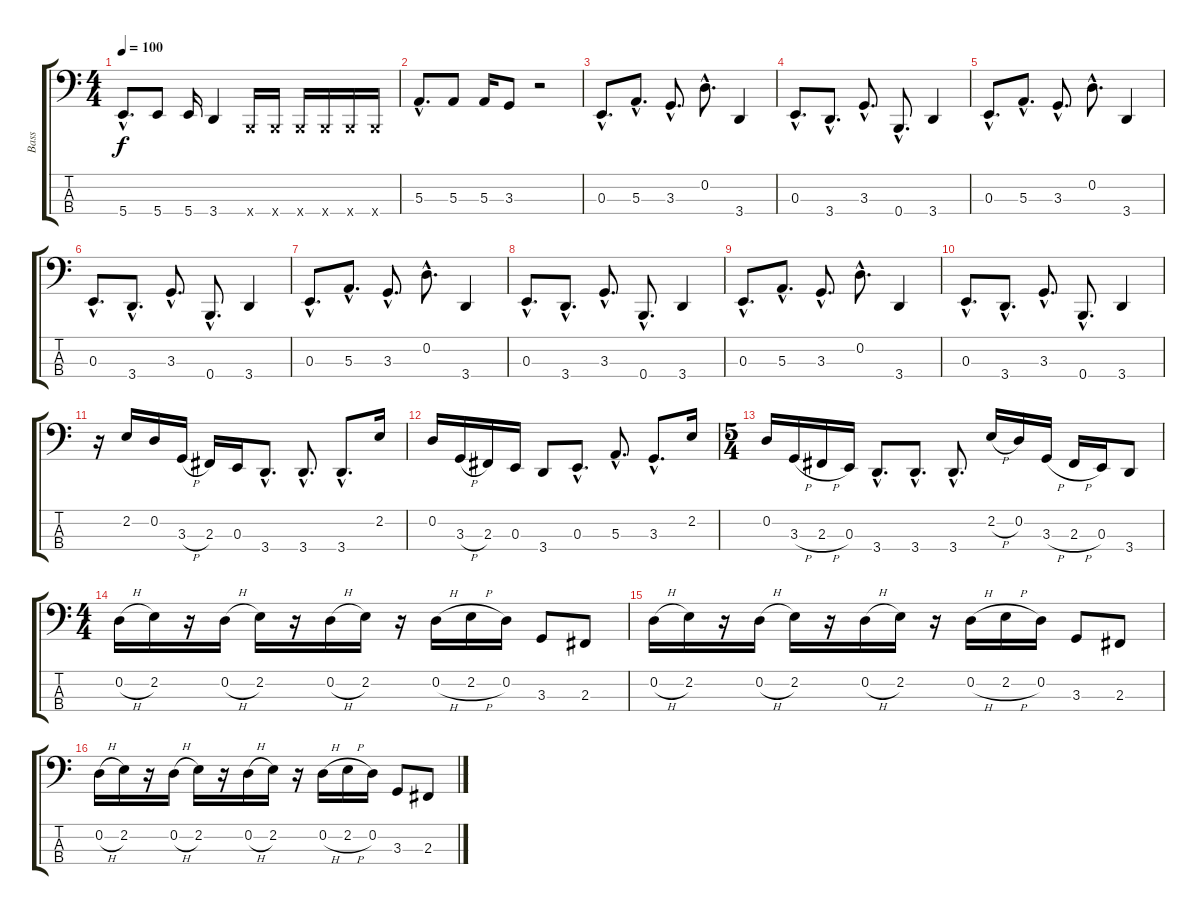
\track ("Bass" "Bass") {instrument electricbassfinger}
\staff {score tabs}
\tuning (G2 D2 E1 B0) {hide}
\ts (4 4)
\tempo 100
\clef f4
\ks c
5.4{hac}.8{d dy f} 5.4.8 5.4.16 3.4.4 0.4{x}.16 0.4{x}.16 0.4{x}.16 0.4{x}.16 0.4{x}.16 0.4{x}.16 |
5.3{hac}.8{d} 5.3.8 5.3.16 3.3.8 r.2 |
0.3{hac}.8{d} 5.3{hac}.8{d} 3.3{hac}.8{d} 0.2{hac}.8{d} 3.4.4 |
0.3{hac}.8{d} 3.4{hac}.8{d} 3.3{hac}.8{d} 0.4{hac}.8{d} 3.4.4 |
0.3{hac}.8{d} 5.3{hac}.8{d} 3.3{hac}.8{d} 0.2{hac}.8{d} 3.4.4 |
0.3{hac}.8{d} 3.4{hac}.8{d} 3.3{hac}.8{d} 0.4{hac}.8{d} 3.4.4 |
0.3{hac}.8{d} 5.3{hac}.8{d} 3.3{hac}.8{d} 0.2{hac}.8{d} 3.4.4 |
0.3{hac}.8{d} 3.4{hac}.8{d} 3.3{hac}.8{d} 0.4{hac}.8{d} 3.4.4 |
0.3{hac}.8{d} 5.3{hac}.8{d} 3.3{hac}.8{d} 0.2{hac}.8{d} 3.4.4 |
0.3{hac}.8{d} 3.4{hac}.8{d} 3.3{hac}.8{d} 0.4{hac}.8{d} 3.4.4 |
r.16 2.2.16 0.2.16 3.3{h}.16 2.3.16 0.3.16 3.4{hac}.8{d} 3.4{hac}.8{d} 3.4{hac}.8{d} 2.2.16 |
0.2.16 3.3{h}.16 2.3.16 0.3.16 3.4.8 0.3{hac}.8{d} 5.3{hac}.8{d} 3.3{hac}.8{d} 2.2.16 |
\ts (5 4)
0.2.16 3.3{h}.16 2.3{h}.16 0.3.16 3.4{hac}.8{d} 3.4{hac}.8{d} 3.4{hac}.8{d} 2.2{h}.16 0.2.16 3.3{h}.16 2.3{h}.16 0.3.16 3.4.8 |
\ts (4 4)
0.2{h}.16 2.2.16 r.16 0.2{h}.16 2.2.16 r.16 0.2{h}.16 2.2.16 r.16 0.2{h}.16 2.2{h}.16 0.2.16 3.3.8 2.3.8 |
0.2{h}.16 2.2.16 r.16 0.2{h}.16 2.2.16 r.16 0.2{h}.16 2.2.16 r.16 0.2{h}.16 2.2{h}.16 0.2.16 3.3.8 2.3.8 |
0.2{h}.16 2.2.16 r.16 0.2{h}.16 2.2.16 r.16 0.2{h}.16 2.2.16 r.16 0.2{h}.16 2.2{h}.16 0.2.16 3.3.8 2.3.8
